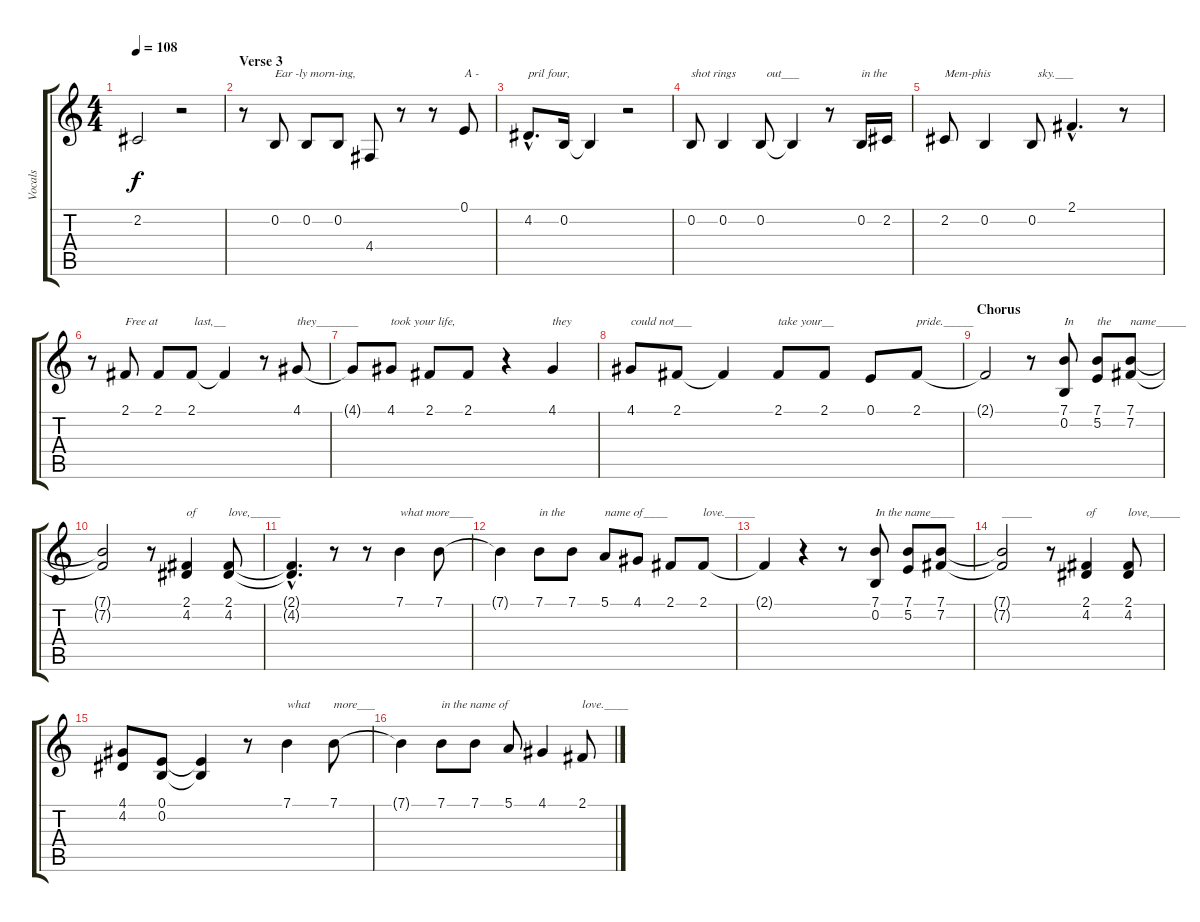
\track ("Vocals" "Vocals") {instrument fx5brightness}
\staff {score tabs}
\tuning (E4 B3 G3 D3 A2 E2) {hide}
\ts (4 4)
\tempo 108
\clef g2
\ks c
2.2{t}.2{dy f} r.2 |
\section ("" "Verse 3")
r.8 0.2.8{txt "Ear -ly morn-ing,"} 0.2.8 0.2.8 4.4.8 r.8 r.8 0.1.8{txt "A -"} |
4.2{hac}.8{d txt "pril four,"} 0.2.16 0.2{t}.4 r.2 |
0.2.8{txt "shot rings"} 0.2.4 0.2.8{txt "  out___"} 0.2{t}.4 r.8 0.2.16{txt "in the"} 2.2.16 |
2.2.8{txt "Mem-phis"} 0.2.4 0.2.8{txt "  sky.___"} 2.1{hac}.4{d} r.8 |
r.8 2.1.8{txt "Free at"} 2.1.8 2.1.8{txt " last,__"} 2.1{t}.4 r.8 4.1.8{txt "they_______"} |
4.1{t}.8 4.1.8{txt "took your life,"} 2.1.8 2.1.8 r.4 4.1.4{txt "they"} |
4.1.8{txt "could not___"} 2.1.8 2.1{t}.4 2.1.8{txt "take your__"} 2.1.8 0.1.8 2.1.8{txt "pride._____"} |
\section ("" "Chorus")
2.1{t}.2 r.8 (7.1 0.2).8{txt "In"} (7.1 5.2).8{txt "the"} (7.1 7.2).8{txt "name_____"} |
(7.1{t} 7.2{t}).2 r.8 (2.1 4.2).4{txt "of"} (2.1 4.2).8{txt "love,_____"} |
(2.1{hac t} 4.2{hac t}).4{d} r.8 r.8 7.1.4{txt "what more____"} 7.1.8 |
7.1{t}.4 7.1.8{txt "in the"} 7.1.8 5.1.8{txt "name of____"} 4.1.8 2.1.8 2.1.8{txt "love._____"} |
2.1{t}.4 r.4 r.8 (7.1 0.2).8{txt "In the name____"} (7.1 5.2).8 (7.1 7.2).8 |
(7.1{t} 7.2{t}).2{txt "_____"} r.8 (2.1 4.2).4{txt "of"} (2.1 4.2).8{txt "love,_____"} |
(4.1 4.2).8 (0.1 0.2).8 (0.1{t} 0.2{t}).4 r.8 7.1.4{txt "what"} 7.1.8{txt "more___"} |
7.1{t}.4 7.1.8{txt "in the name of"} 7.1.8 5.1.8 4.1.4 2.1.8{txt "love.____"}
